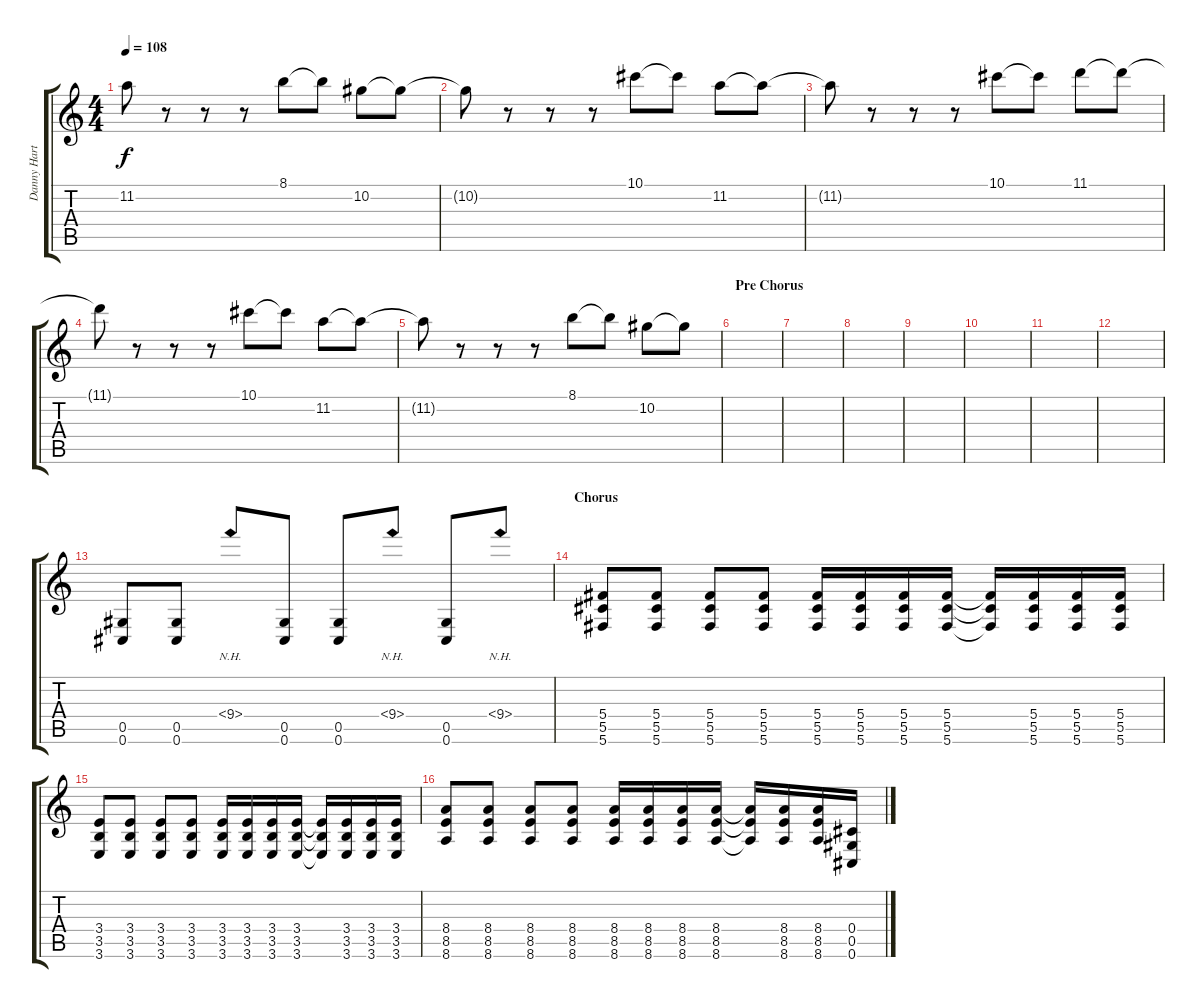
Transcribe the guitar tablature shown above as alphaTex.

\track ("Danny Hartwell (Guitar Volume)" "Danny Hart") {instrument distortionguitar}
\staff {score tabs}
\tuning (Eb4 Bb3 Gb3 Db3 Ab2 Db2) {hide}
\ts (4 4)
\tempo 108
\clef g2
\ks c
11.2{t}.8{dy f} r.8 r.8 r.8 8.1.8 8.1{t}.8 10.2.8 10.2{t}.8 |
10.2{t}.8{volume 10 instrument electricguitarjazz} r.8 r.8 r.8 10.1.8 10.1{t}.8 11.2.8 11.2{t}.8 |
11.2{t}.8 r.8 r.8 r.8 10.1.8 10.1{t}.8 11.1.8 11.1{t}.8 |
11.1{t}.8 r.8 r.8 r.8 10.1.8 10.1{t}.8 11.2.8 11.2{t}.8 |
11.2{t}.8 r.8 r.8 r.8 8.1.8 8.1{t}.8 10.2.8 10.2{t}.8 |
\section ("" "Pre Chorus")
|
|
|
|
|
|
|
(0.5 0.6).8 (0.5 0.6).8 9.4{nh}.8 (0.5 0.6).8 (0.5 0.6).8 9.4{nh}.8 (0.5 0.6).8 9.4{nh}.8 |
\section ("" "Chorus")
(5.4 5.5 5.6).8 (5.4 5.5 5.6).8 (5.4 5.5 5.6).8 (5.4 5.5 5.6).8 (5.4 5.5 5.6).16 (5.4 5.5 5.6).16 (5.4 5.5 5.6).16 (5.4 5.5 5.6).16 (5.4{t} 5.5{t} 5.6{t}).16 (5.4 5.5 5.6).16 (5.4 5.5 5.6).16 (5.4 5.5 5.6).16 |
(3.4 3.5 3.6).8 (3.4 3.5 3.6).8 (3.4 3.5 3.6).8 (3.4 3.5 3.6).8 (3.4 3.5 3.6).16 (3.4 3.5 3.6).16 (3.4 3.5 3.6).16 (3.4 3.5 3.6).16 (3.4{t} 3.5{t} 3.6{t}).16 (3.4 3.5 3.6).16 (3.4 3.5 3.6).16 (3.4 3.5 3.6).16 |
(8.4 8.5 8.6).8 (8.4 8.5 8.6).8 (8.4 8.5 8.6).8 (8.4 8.5 8.6).8 (8.4 8.5 8.6).16 (8.4 8.5 8.6).16 (8.4 8.5 8.6).16 (8.4 8.5 8.6).16 (8.4{t} 8.5{t} 8.6{t}).16 (8.4 8.5 8.6).16 (8.4 8.5 8.6).16 (0.4 0.5 0.6).16
